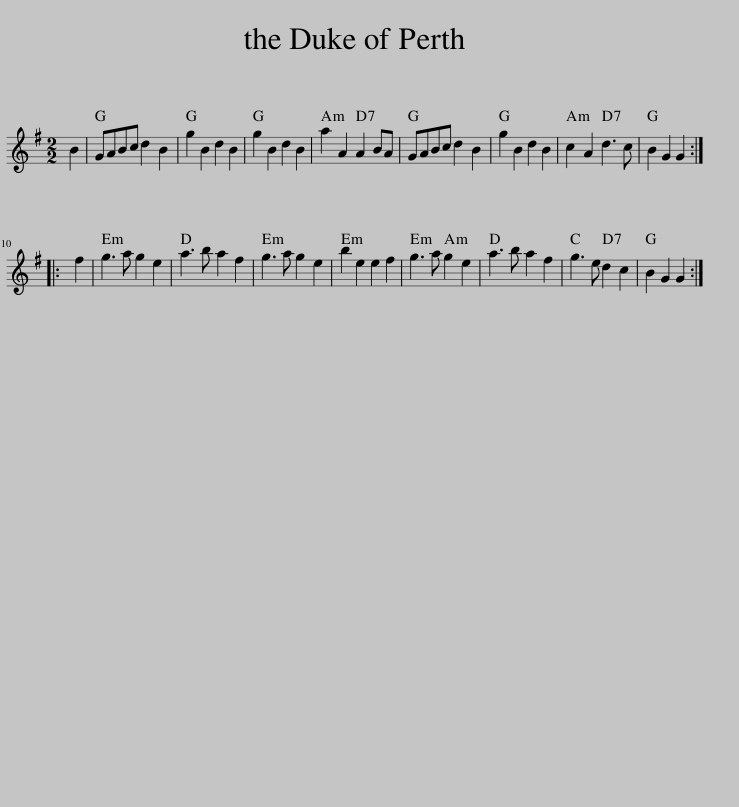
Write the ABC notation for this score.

X:1
L:1/8
M:2/2
I:linebreak $
K:G
V:1 treble
V:1
 B2 | GABc d2 B2 | g2 B2 d2 B2 | g2 B2 d2 B2 | a2 A2 A2 BA | %5
 GABc d2 B2 | g2 B2 d2 B2 | c2 A2 d3 c | B2 G2 G2 ::$ f2 | %10
 g3 a g2 e2 | a3 b a2 f2 | g3 a g2 e2 | b2 e2 e2 f2 | g3 a g2 e2 | %15
 a3 b a2 f2 | g3 e d2 c2 | B2 G2 G2 :| %18
